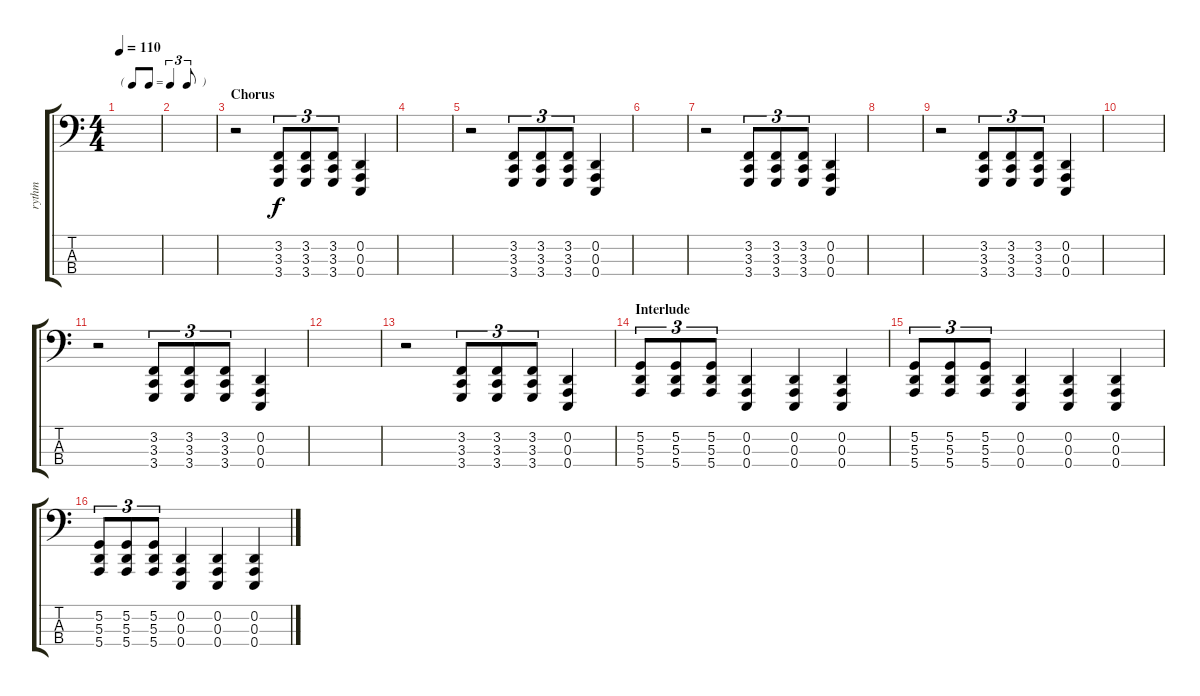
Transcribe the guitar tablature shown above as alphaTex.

\track ("rythm" "rythm") {instrument taikodrum}
\staff {score tabs}
\tuning (G2 D2 A1 E1) {hide}
\ts (4 4)
\tf triplet8th
\tempo 110
\clef f4
\ks c
|
|
\section ("" "Chorus")
r.2 (3.2 3.3 3.4).8{tu (3 2)} (3.2 3.3 3.4).8{tu (3 2)} (3.2 3.3 3.4).8{tu (3 2)} (0.2 0.3 0.4).4 |
|
r.2 (3.2 3.3 3.4).8{tu (3 2)} (3.2 3.3 3.4).8{tu (3 2)} (3.2 3.3 3.4).8{tu (3 2)} (0.2 0.3 0.4).4 |
|
r.2 (3.2 3.3 3.4).8{tu (3 2)} (3.2 3.3 3.4).8{tu (3 2)} (3.2 3.3 3.4).8{tu (3 2)} (0.2 0.3 0.4).4 |
|
r.2 (3.2 3.3 3.4).8{tu (3 2)} (3.2 3.3 3.4).8{tu (3 2)} (3.2 3.3 3.4).8{tu (3 2)} (0.2 0.3 0.4).4 |
|
r.2 (3.2 3.3 3.4).8{tu (3 2)} (3.2 3.3 3.4).8{tu (3 2)} (3.2 3.3 3.4).8{tu (3 2)} (0.2 0.3 0.4).4 |
|
r.2 (3.2 3.3 3.4).8{tu (3 2)} (3.2 3.3 3.4).8{tu (3 2)} (3.2 3.3 3.4).8{tu (3 2)} (0.2 0.3 0.4).4 |
\section ("" "Interlude")
(5.2 5.3 5.4).8{tu (3 2)} (5.2 5.3 5.4).8{tu (3 2)} (5.2 5.3 5.4).8{tu (3 2)} (0.2 0.3 0.4).4 (0.2 0.3 0.4).4 (0.2 0.3 0.4).4 |
(5.2 5.3 5.4).8{tu (3 2)} (5.2 5.3 5.4).8{tu (3 2)} (5.2 5.3 5.4).8{tu (3 2)} (0.2 0.3 0.4).4 (0.2 0.3 0.4).4 (0.2 0.3 0.4).4 |
(5.2 5.3 5.4).8{tu (3 2)} (5.2 5.3 5.4).8{tu (3 2)} (5.2 5.3 5.4).8{tu (3 2)} (0.2 0.3 0.4).4 (0.2 0.3 0.4).4 (0.2 0.3 0.4).4
